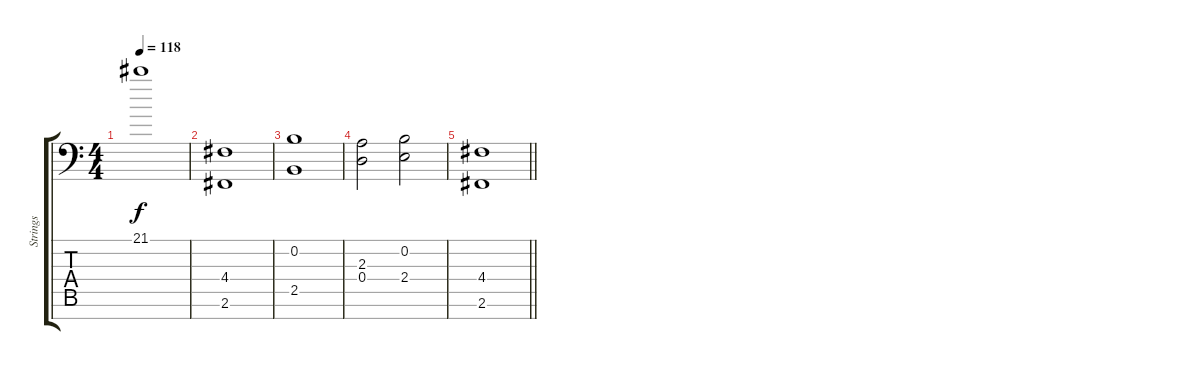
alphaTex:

\track ("Strings" "Strings") {instrument stringensemble1}
\staff {score tabs}
\tuning (E4 B3 G3 D3 A2 E2 C-1) {hide}
\ts (4 4)
\tempo 118
\clef f4
\ks c
21.1.1{dy f} |
(4.4 2.6).1 |
(0.2 2.5).1 |
(2.3 0.4).2 (0.2 2.4).2 |
\barLineRight lightlight
(4.4 2.6).1
